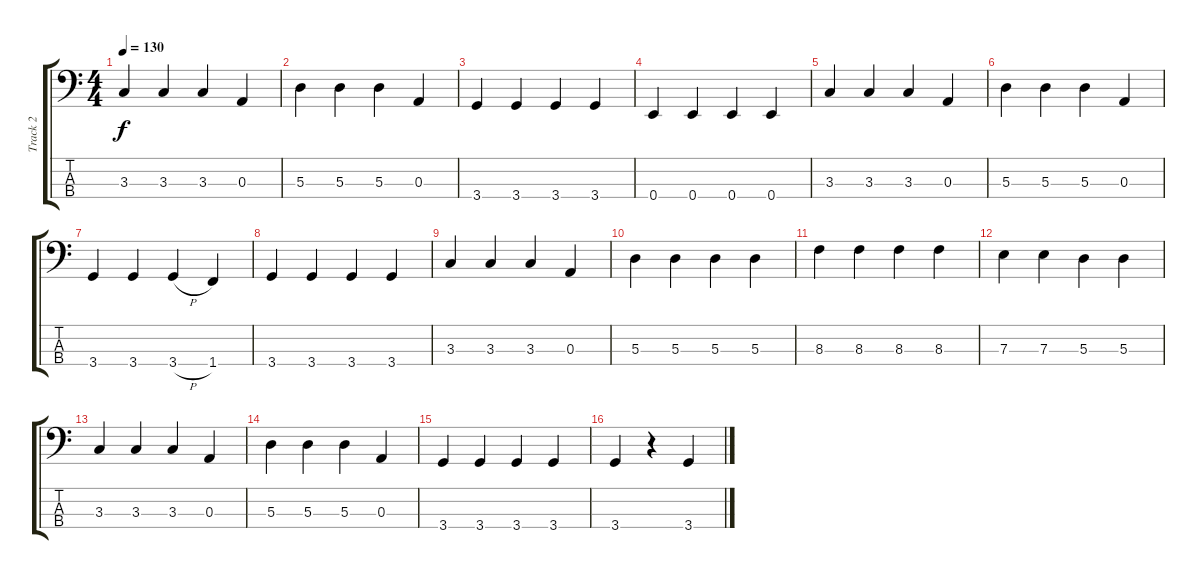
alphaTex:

\track ("Track 2" "Track 2") {instrument electricbassfinger}
\staff {score tabs}
\tuning (G2 D2 A1 E1) {hide}
\ts (4 4)
\tempo 130
\clef f4
\ks c
3.3.4{dy f} 3.3.4 3.3.4 0.3.4 |
5.3.4 5.3.4 5.3.4 0.3.4 |
3.4.4 3.4.4 3.4.4 3.4.4 |
0.4.4 0.4.4 0.4.4 0.4.4 |
3.3.4 3.3.4 3.3.4 0.3.4 |
5.3.4 5.3.4 5.3.4 0.3.4 |
3.4.4 3.4.4 3.4{h}.4 1.4.4 |
3.4.4 3.4.4 3.4.4 3.4.4 |
3.3.4 3.3.4 3.3.4 0.3.4 |
5.3.4 5.3.4 5.3.4 5.3.4 |
8.3.4 8.3.4 8.3.4 8.3.4 |
7.3.4 7.3.4 5.3.4 5.3.4 |
3.3.4 3.3.4 3.3.4 0.3.4 |
5.3.4 5.3.4 5.3.4 0.3.4 |
3.4.4 3.4.4 3.4.4 3.4.4 |
3.4.4 r.4 3.4.4
